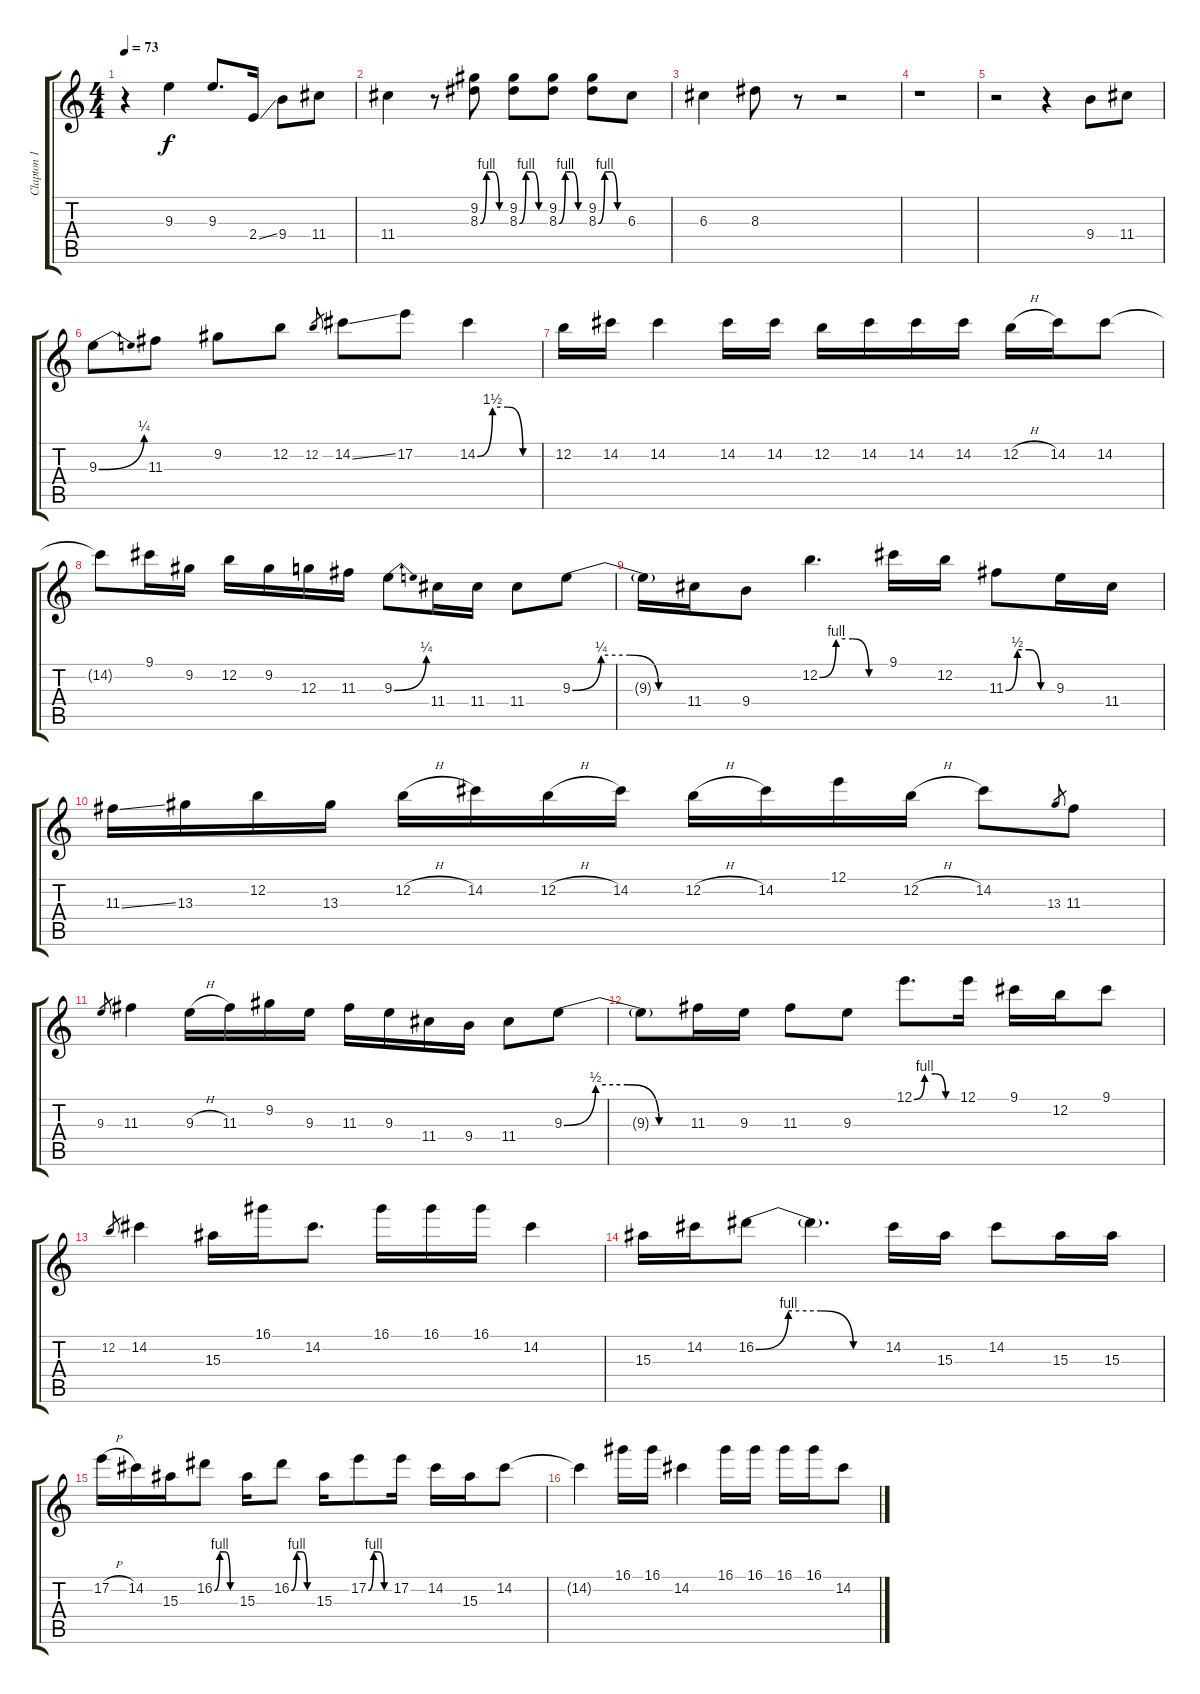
\track ("Clapton 1" "Clapton 1") {instrument overdrivenguitar}
\staff {score tabs}
\tuning (E4 B3 G3 D3 A2 E2) {hide}
\ts (4 4)
\tempo 73
\clef g2
\ks c
r.4{dy f} 9.3.4 9.3.8{d} 2.4{ss}.16 9.4.8 11.4.8 |
11.4.4 r.8 (9.2 8.3{be (custom 0 0 15 4 30 4 45 0 60 0)}).8 (9.2 8.3{be (custom 0 0 15 4 30 4 45 0 60 0)}).8 (9.2 8.3{be (custom 0 0 15 4 30 4 45 0 60 0)}).8 (9.2 8.3{be (custom 0 0 15 4 30 4 45 0 60 0)}).8 6.3.8 |
6.3.4 8.3.8 r.8 r.2 |
r.1 |
r.2 r.4 9.4.8 11.4.8 |
9.3{be (bend 0 0 60 1)}.8 11.3.8 9.2.8 12.2.8 12.2.8{gr} 14.2{ss}.8 17.2.8 14.2{be (custom 0 0 15 6 30 6 45 0 60 0)}.4 |
12.2.16 14.2.16 14.2.4 14.2.16 14.2.16 12.2.16 14.2.16 14.2.16 14.2.16 12.2{h}.16 14.2.16 14.2.8 |
14.2{t}.8 9.1.16 9.2.16 12.2.16 9.2.16 12.3.16 11.3.16 9.3{be (bend 0 0 60 1)}.8 11.4.16 11.4.16 11.4.8 9.3{be (custom 0 0 15 1 30 1 45 0 60 0)}.8 |
9.3{t}.16 11.4.16 9.4.8 12.2{be (custom 0 0 15 4 30 4 45 0 60 0)}.4{d} 9.1.16 12.2.16 11.3{be (custom 0 0 15 2 30 2 45 0 60 0)}.8 9.3.16 11.4.16 |
11.3{ss}.16 13.3.16 12.2.16 13.3.16 12.2{h}.16 14.2.16 12.2{h}.16 14.2.16 12.2{h}.16 14.2.16 12.1.16 12.2{h}.16 14.2.8 13.3.8{gr} 11.3.8 |
9.3.8{gr} 11.3.4 9.3{h}.16 11.3.16 9.2.16 9.3.16 11.3.16 9.3.16 11.4.16 9.4.16 11.4.8 9.3{be (custom 0 0 15 2 30 2 45 0 60 0)}.8 |
9.3{t}.8 11.3.16 9.3.16 11.3.8 9.3.8 12.1{be (custom 0 0 15 4 30 4 45 0 60 0)}.8{d} 12.1.16 9.1.16 12.2.16 9.1.8 |
12.2.8{gr} 14.2.4 15.3.16 16.1.16 14.2.8{d} 16.1.16 16.1.16 16.1.16 14.2.4 |
15.3.16 14.2.16 16.2{be (custom 0 0 15 4 30 4 45 0 60 0)}.8 16.2{t}.4{d} 14.2.16 15.3.16 14.2.8 15.3.16 15.3.16 |
17.2{h}.16 14.2.16 15.3.16 16.2{be (custom 0 0 15 4 30 4 45 0 60 0)}.8 15.3.16 16.2{be (custom 0 0 15 4 30 4 45 0 60 0)}.8 15.3.16 17.2{be (custom 0 0 15 4 30 4 45 0 60 0)}.8 17.2.16 14.2.16 15.3.16 14.2.8 |
14.2{t}.4 16.1.16 16.1.16 14.2.4 16.1.16 16.1.16 16.1.16 16.1.16 14.2.8
